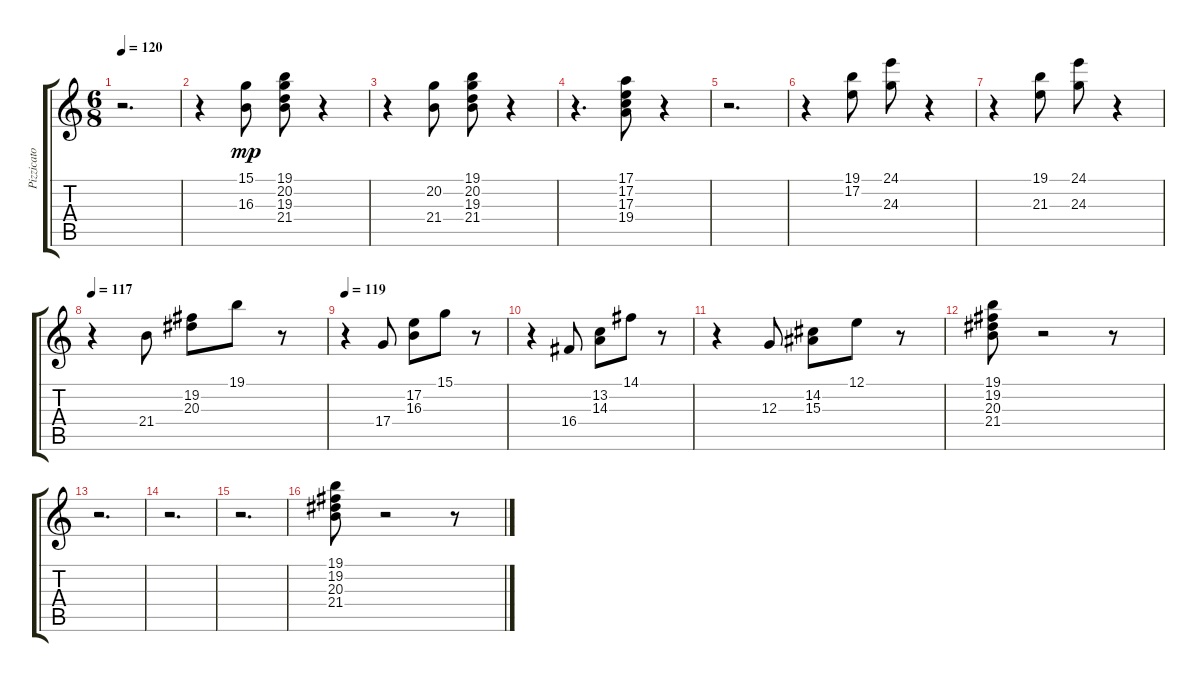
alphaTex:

\track ("Pizzicato Archi" "Pizzicato ") {instrument pizzicatostrings}
\staff {score tabs}
\tuning (E4 B3 G3 D3 A2 E2) {hide}
\ts (6 8)
\tempo 120
\clef g2
\ks c
r.2{d dy mp} |
r.4 (15.1 16.3).8 (19.1 20.2 19.3 21.4).8 r.4 |
r.4 (20.2 21.4).8 (19.1 20.2 19.3 21.4).8 r.4 |
r.4{d} (17.1 17.2 17.3 19.4).8 r.4 |
r.2{d} |
r.4 (19.1 17.2).8 (24.1 24.3).8 r.4 |
r.4 (19.1 21.3).8 (24.1 24.3).8 r.4 |
\tempo 117
r.4 21.4.8 (19.2 20.3).8 19.1.8 r.8 |
\tempo 119
r.4 17.4.8 (17.2 16.3).8 15.1.8 r.8 |
r.4 16.4.8 (13.2 14.3).8 14.1.8 r.8 |
r.4 12.3.8 (14.2 15.3).8 12.1.8 r.8 |
(19.1 19.2 20.3 21.4).8 r.2 r.8 |
r.2{d} |
r.2{d} |
r.2{d} |
(19.1 19.2 20.3 21.4).8 r.2 r.8
